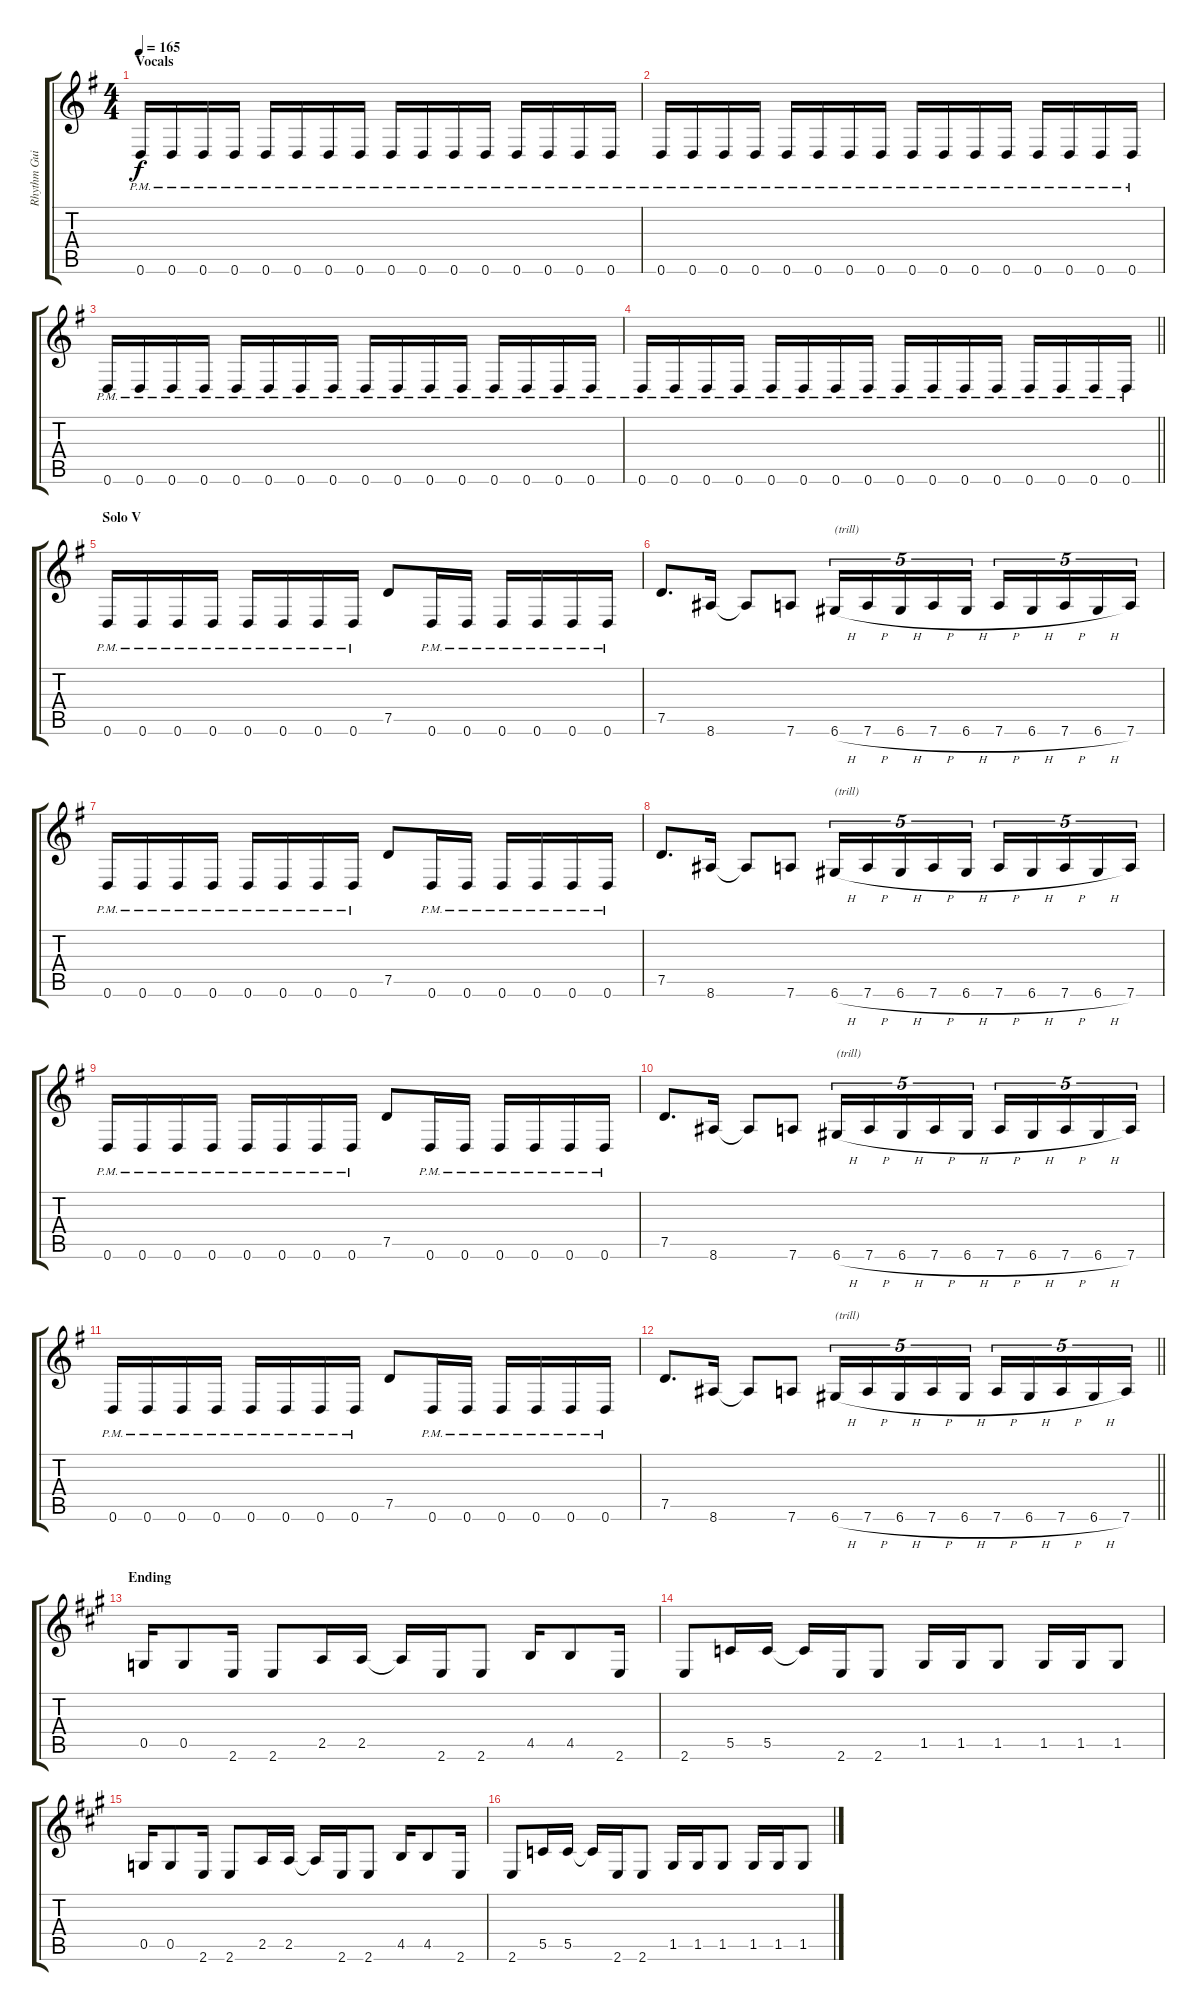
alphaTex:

\track ("Rhythm Guitar II" "Rhythm Gui") {instrument distortionguitar}
\staff {score tabs}
\tuning (D4 A3 F3 C3 G2 D2) {hide}
\ts (4 4)
\section ("" "Vocals")
\tempo 165
\clef g2
\ks eminor
0.6{pm}.16{dy f} 0.6{pm}.16 0.6{pm}.16 0.6{pm}.16 0.6{pm}.16 0.6{pm}.16 0.6{pm}.16 0.6{pm}.16 0.6{pm}.16 0.6{pm}.16 0.6{pm}.16 0.6{pm}.16 0.6{pm}.16 0.6{pm}.16 0.6{pm}.16 0.6{pm}.16 |
0.6{pm}.16 0.6{pm}.16 0.6{pm}.16 0.6{pm}.16 0.6{pm}.16 0.6{pm}.16 0.6{pm}.16 0.6{pm}.16 0.6{pm}.16 0.6{pm}.16 0.6{pm}.16 0.6{pm}.16 0.6{pm}.16 0.6{pm}.16 0.6{pm}.16 0.6{pm}.16 |
0.6{pm}.16 0.6{pm}.16 0.6{pm}.16 0.6{pm}.16 0.6{pm}.16 0.6{pm}.16 0.6{pm}.16 0.6{pm}.16 0.6{pm}.16 0.6{pm}.16 0.6{pm}.16 0.6{pm}.16 0.6{pm}.16 0.6{pm}.16 0.6{pm}.16 0.6{pm}.16 |
\barLineRight lightlight
0.6{pm}.16 0.6{pm}.16 0.6{pm}.16 0.6{pm}.16 0.6{pm}.16 0.6{pm}.16 0.6{pm}.16 0.6{pm}.16 0.6{pm}.16 0.6{pm}.16 0.6{pm}.16 0.6{pm}.16 0.6{pm}.16 0.6{pm}.16 0.6{pm}.16 0.6{pm}.16 |
\section ("" "Solo V")
0.6{pm}.16 0.6{pm}.16 0.6{pm}.16 0.6{pm}.16 0.6{pm}.16 0.6{pm}.16 0.6{pm}.16 0.6{pm}.16 7.5.8 0.6{pm}.16 0.6{pm}.16 0.6{pm}.16 0.6{pm}.16 0.6{pm}.16 0.6{pm}.16 |
7.5.8{d} 8.6.16 8.6{t}.8 7.6.8 6.6{h}.16{tu (5 4) txt "(trill)"} 7.6{h}.16{tu (5 4)} 6.6{h}.16{tu (5 4)} 7.6{h}.16{tu (5 4)} 6.6{h}.16{tu (5 4)} 7.6{h}.16{tu (5 4)} 6.6{h}.16{tu (5 4)} 7.6{h}.16{tu (5 4)} 6.6{h}.16{tu (5 4)} 7.6.16{tu (5 4)} |
0.6{pm}.16 0.6{pm}.16 0.6{pm}.16 0.6{pm}.16 0.6{pm}.16 0.6{pm}.16 0.6{pm}.16 0.6{pm}.16 7.5.8 0.6{pm}.16 0.6{pm}.16 0.6{pm}.16 0.6{pm}.16 0.6{pm}.16 0.6{pm}.16 |
7.5.8{d} 8.6.16 8.6{t}.8 7.6.8 6.6{h}.16{tu (5 4) txt "(trill)"} 7.6{h}.16{tu (5 4)} 6.6{h}.16{tu (5 4)} 7.6{h}.16{tu (5 4)} 6.6{h}.16{tu (5 4)} 7.6{h}.16{tu (5 4)} 6.6{h}.16{tu (5 4)} 7.6{h}.16{tu (5 4)} 6.6{h}.16{tu (5 4)} 7.6.16{tu (5 4)} |
0.6{pm}.16 0.6{pm}.16 0.6{pm}.16 0.6{pm}.16 0.6{pm}.16 0.6{pm}.16 0.6{pm}.16 0.6{pm}.16 7.5.8 0.6{pm}.16 0.6{pm}.16 0.6{pm}.16 0.6{pm}.16 0.6{pm}.16 0.6{pm}.16 |
7.5.8{d} 8.6.16 8.6{t}.8 7.6.8 6.6{h}.16{tu (5 4) txt "(trill)"} 7.6{h}.16{tu (5 4)} 6.6{h}.16{tu (5 4)} 7.6{h}.16{tu (5 4)} 6.6{h}.16{tu (5 4)} 7.6{h}.16{tu (5 4)} 6.6{h}.16{tu (5 4)} 7.6{h}.16{tu (5 4)} 6.6{h}.16{tu (5 4)} 7.6.16{tu (5 4)} |
0.6{pm}.16 0.6{pm}.16 0.6{pm}.16 0.6{pm}.16 0.6{pm}.16 0.6{pm}.16 0.6{pm}.16 0.6{pm}.16 7.5.8 0.6{pm}.16 0.6{pm}.16 0.6{pm}.16 0.6{pm}.16 0.6{pm}.16 0.6{pm}.16 |
\barLineRight lightlight
7.5.8{d} 8.6.16 8.6{t}.8 7.6.8 6.6{h}.16{tu (5 4) txt "(trill)"} 7.6{h}.16{tu (5 4)} 6.6{h}.16{tu (5 4)} 7.6{h}.16{tu (5 4)} 6.6{h}.16{tu (5 4)} 7.6{h}.16{tu (5 4)} 6.6{h}.16{tu (5 4)} 7.6{h}.16{tu (5 4)} 6.6{h}.16{tu (5 4)} 7.6.16{tu (5 4)} |
\section ("" "Ending")
\ks f#minor
0.5.16 0.5.8 2.6.16 2.6.8 2.5.16 2.5.16 2.5{t}.16 2.6.16 2.6.8 4.5.16 4.5.8 2.6.16 |
2.6.8 5.5.16 5.5.16 5.5{t}.16 2.6.16 2.6.8 1.5.16 1.5.16 1.5.8 1.5.16 1.5.16 1.5.8 |
0.5.16 0.5.8 2.6.16 2.6.8 2.5.16 2.5.16 2.5{t}.16 2.6.16 2.6.8 4.5.16 4.5.8 2.6.16 |
2.6.8 5.5.16 5.5.16 5.5{t}.16 2.6.16 2.6.8 1.5.16 1.5.16 1.5.8 1.5.16 1.5.16 1.5.8
